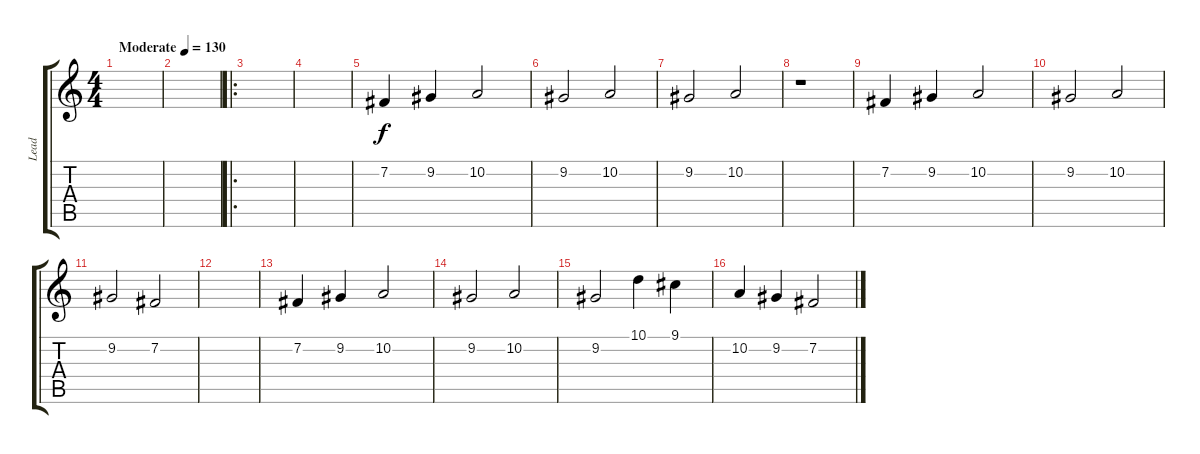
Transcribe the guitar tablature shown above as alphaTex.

\track ("Lead" "Lead") {instrument musicbox}
\staff {score tabs}
\tuning (E4 B3 G3 D3 A2 E2) {hide}
\ts (4 4)
\tempo (130 "Moderate")
\clef g2
\ks c
|
|
\ro
|
|
7.2.4 9.2.4{dy f} 10.2.2 |
9.2.2 10.2.2 |
9.2.2 10.2.2 |
r.1 |
7.2.4 9.2.4 10.2.2 |
9.2.2 10.2.2 |
9.2.2 7.2.2 |
|
7.2.4 9.2.4 10.2.2 |
9.2.2 10.2.2 |
9.2.2 10.1.4 9.1.4 |
10.2.4 9.2.4 7.2.2
